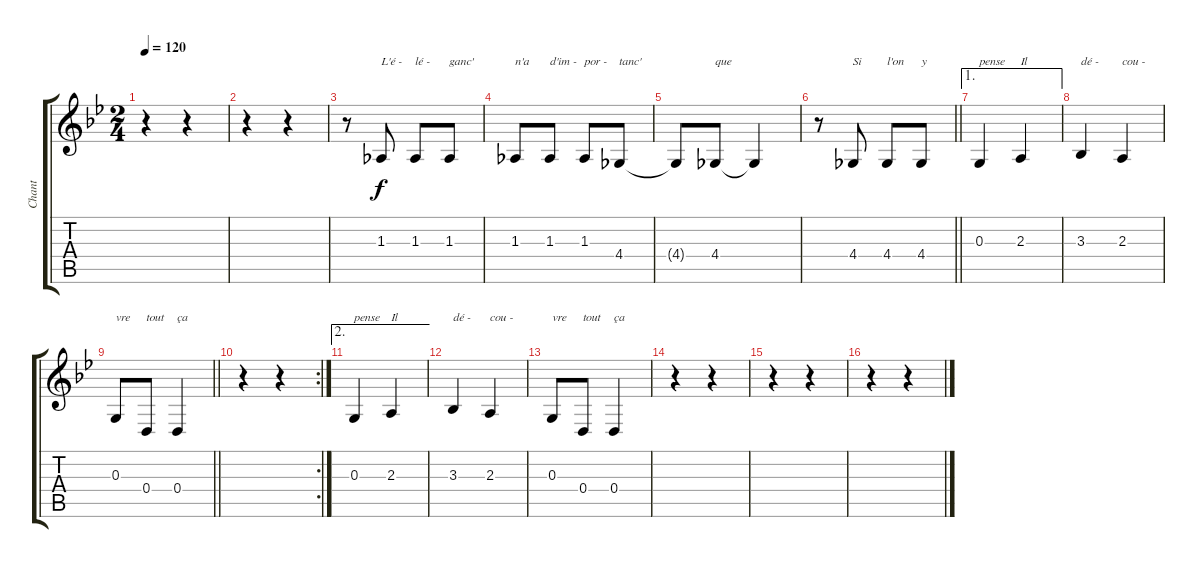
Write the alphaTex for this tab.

\track ("Chant" "Chant") {instrument acousticgrandpiano}
\staff {score tabs}
\tuning (E4 B3 G3 D3 A2 E2) {hide}
\ts (2 4)
\tempo 120
\clef g2
\ks bb
r.4{dy f} r.4 |
r.4 r.4 |
r.8 1.3.8{txt "L'é -"} 1.3.8{txt "lé -"} 1.3.8{txt "ganc'"} |
1.3.8{txt "n'a"} 1.3.8{txt "d'im -"} 1.3.8{txt "por -"} 4.4.8{txt "tanc'"} |
4.4{t}.8 4.4.8{txt "que"} 4.4{t}.4 |
\barLineRight lightlight
r.8 4.4.8{txt "Si"} 4.4.8{txt "l'on"} 4.4.8{txt "y"} |
\ae 1
0.3.4{txt "pense"} 2.3.4{txt "Il"} |
3.3.4{txt "dé -"} 2.3.4{txt "cou -"} |
\barLineRight lightlight
0.3.8{txt "vre"} 0.4.8{txt "tout"} 0.4.4{txt "ça"} |
\rc 2
r.4 r.4 |
\ae 2
0.3.4{txt "pense"} 2.3.4{txt "Il"} |
3.3.4{txt "dé -"} 2.3.4{txt "cou -"} |
0.3.8{txt "vre"} 0.4.8{txt "tout"} 0.4.4{txt "ça"} |
r.4 r.4 |
r.4 r.4 |
r.4 r.4
